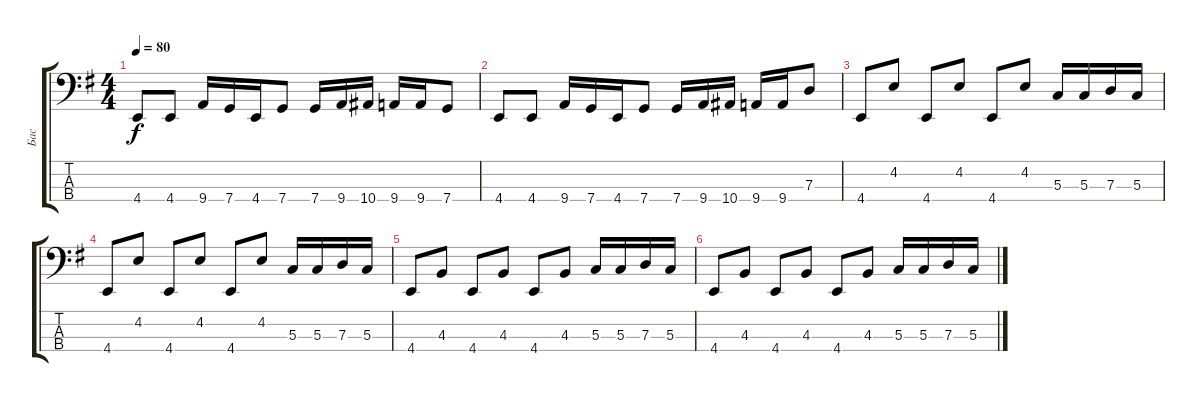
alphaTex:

\track ("Бас" "Бас") {instrument electricbassfinger}
\staff {score tabs}
\tuning (F2 C2 G1 C1) {hide}
\ts (4 4)
\tempo 80
\clef f4
\ks eminor
4.4.8{dy f} 4.4.8 9.4.16 7.4.16 4.4.16 7.4.8 7.4.16 9.4.16 10.4.16 9.4.16 9.4.16 7.4.8 |
4.4.8 4.4.8 9.4.16 7.4.16 4.4.16 7.4.8 7.4.16 9.4.16 10.4.16 9.4.16 9.4.16 7.3.8 |
4.4.8 4.2.8 4.4.8 4.2.8 4.4.8 4.2.8 5.3.16 5.3.16 7.3.16 5.3.16 |
4.4.8 4.2.8 4.4.8 4.2.8 4.4.8 4.2.8 5.3.16 5.3.16 7.3.16 5.3.16 |
4.4.8 4.3.8 4.4.8 4.3.8 4.4.8 4.3.8 5.3.16 5.3.16 7.3.16 5.3.16 |
4.4.8 4.3.8 4.4.8 4.3.8 4.4.8 4.3.8 5.3.16 5.3.16 7.3.16 5.3.16
